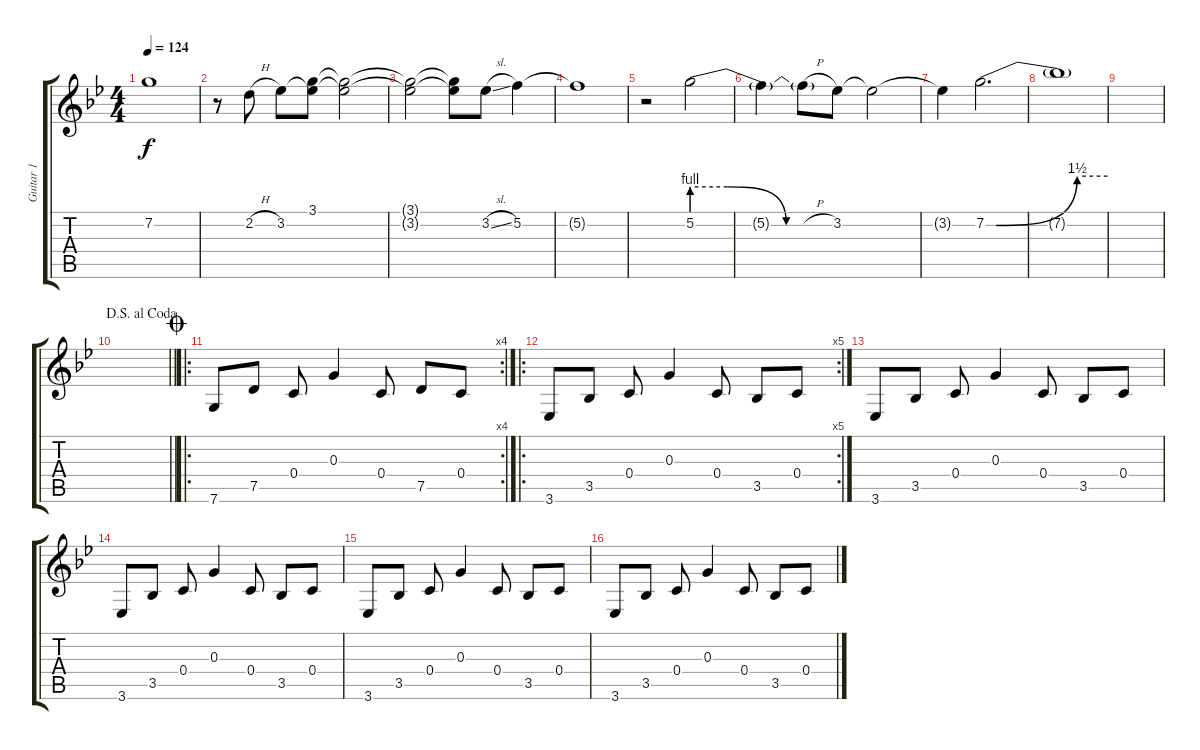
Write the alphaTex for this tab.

\track ("Guitar 1" "Guitar 1") {instrument electricguitarjazz}
\staff {score tabs}
\tuning (E4 C4 G3 C3 G2 C2) {hide}
\ts (4 4)
\tempo 124
\clef g2
\ks gminor
7.2{t}.1{dy f} |
r.8 2.2{h}.8 3.2.8 (3.1 3.2{t}).8 (3.1{t} 3.2{t}).2 |
(3.1{t} 3.2{t}).2 (3.1{t} 3.2{t}).8 3.2{sl}.8 5.2.4 |
5.2{t}.1 |
r.2 5.2{be (custom 0 4 15 4 40 0 60 0)}.2 |
5.2{t}.4 5.2{h t}.8 3.2.8 3.2{t}.2 |
3.2{t}.4 7.2{be (custom 0 0 5 0 45 6 60 6)}.2{d} |
7.2{t}.1 |
|
\jump dalsegnoalcoda
\barLineRight lightlight
|
\ro
\rc 4
\jump coda
7.6.8{volume 13} 7.5.8 0.4.8 0.3.4 0.4.8 7.5.8 0.4.8 |
\ro
\rc 5
3.6.8 3.5.8 0.4.8 0.3.4 0.4.8 3.5.8 0.4.8 |
3.6.8 3.5.8 0.4.8 0.3.4 0.4.8 3.5.8 0.4.8 |
3.6.8 3.5.8 0.4.8 0.3.4 0.4.8 3.5.8 0.4.8 |
3.6.8 3.5.8 0.4.8 0.3.4 0.4.8 3.5.8 0.4.8 |
3.6.8 3.5.8 0.4.8 0.3.4 0.4.8 3.5.8 0.4.8
